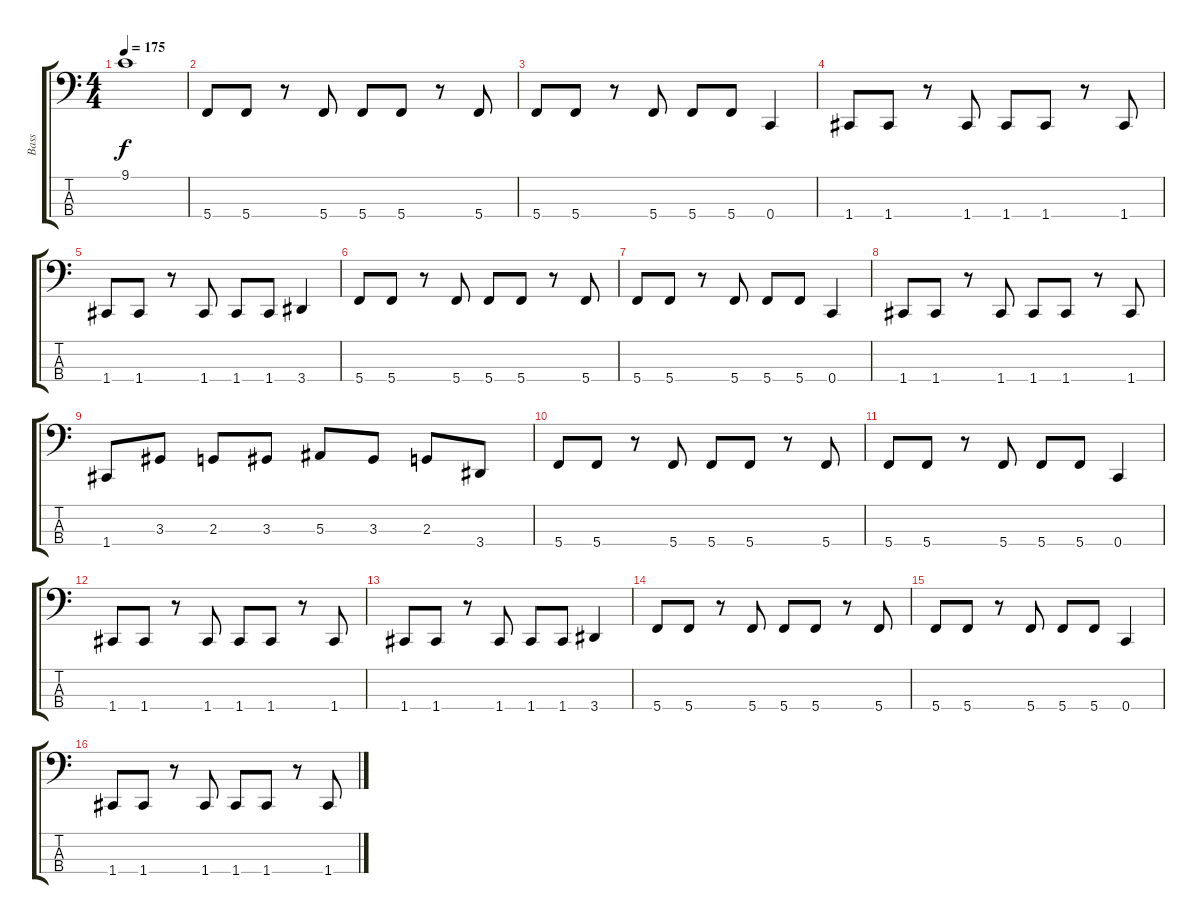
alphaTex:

\track ("Bass" "Bass") {instrument electricbasspick}
\staff {score tabs}
\tuning (Eb2 Bb1 F1 C1) {hide}
\ts (4 4)
\tempo 175
\clef f4
\ks c
9.1{t}.1{dy f} |
5.4.8 5.4.8 r.8 5.4.8 5.4.8 5.4.8 r.8 5.4.8 |
5.4.8 5.4.8 r.8 5.4.8 5.4.8 5.4.8 0.4.4 |
1.4.8 1.4.8 r.8 1.4.8 1.4.8 1.4.8 r.8 1.4.8 |
1.4.8 1.4.8 r.8 1.4.8 1.4.8 1.4.8 3.4.4 |
5.4.8 5.4.8 r.8 5.4.8 5.4.8 5.4.8 r.8 5.4.8 |
5.4.8 5.4.8 r.8 5.4.8 5.4.8 5.4.8 0.4.4 |
1.4.8 1.4.8 r.8 1.4.8 1.4.8 1.4.8 r.8 1.4.8 |
1.4.8 3.3.8 2.3.8 3.3.8 5.3.8 3.3.8 2.3.8 3.4.8 |
5.4.8 5.4.8 r.8 5.4.8 5.4.8 5.4.8 r.8 5.4.8 |
5.4.8 5.4.8 r.8 5.4.8 5.4.8 5.4.8 0.4.4 |
1.4.8 1.4.8 r.8 1.4.8 1.4.8 1.4.8 r.8 1.4.8 |
1.4.8 1.4.8 r.8 1.4.8 1.4.8 1.4.8 3.4.4 |
5.4.8 5.4.8 r.8 5.4.8 5.4.8 5.4.8 r.8 5.4.8 |
5.4.8 5.4.8 r.8 5.4.8 5.4.8 5.4.8 0.4.4 |
1.4.8 1.4.8 r.8 1.4.8 1.4.8 1.4.8 r.8 1.4.8
